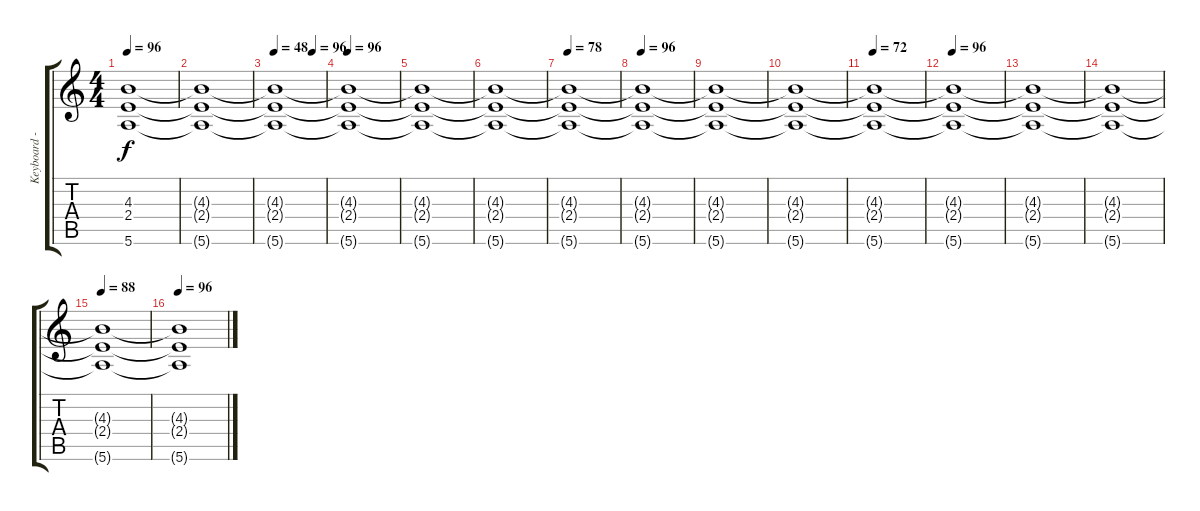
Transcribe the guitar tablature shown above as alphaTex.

\track ("Keyboard - Fill/Effects" "Keyboard -") {instrument contrabass}
\staff {score tabs}
\tuning (E4 B3 G3 D3 A2 E2) {hide}
\ts (4 4)
\tempo 96
\clef g2
\ks c
(4.3{t} 2.4{t} 5.6{t}).1{dy f} |
(4.3{t} 2.4{t} 5.6{t}).1 |
\tempo 48
\tempo (96 0.75)
(4.3{t} 2.4{t} 5.6{t}).1 |
\tempo 96
(4.3{t} 2.4{t} 5.6{t}).1 |
(4.3{t} 2.4{t} 5.6{t}).1 |
(4.3{t} 2.4{t} 5.6{t}).1 |
\tempo 78
(4.3{t} 2.4{t} 5.6{t}).1 |
\tempo 96
(4.3{t} 2.4{t} 5.6{t}).1 |
(4.3{t} 2.4{t} 5.6{t}).1 |
(4.3{t} 2.4{t} 5.6{t}).1 |
\tempo 72
(4.3{t} 2.4{t} 5.6{t}).1 |
\tempo 96
(4.3{t} 2.4{t} 5.6{t}).1 |
(4.3{t} 2.4{t} 5.6{t}).1 |
(4.3{t} 2.4{t} 5.6{t}).1 |
\tempo 88
(4.3{t} 2.4{t} 5.6{t}).1 |
\tempo 96
(4.3{t} 2.4{t} 5.6{t}).1
